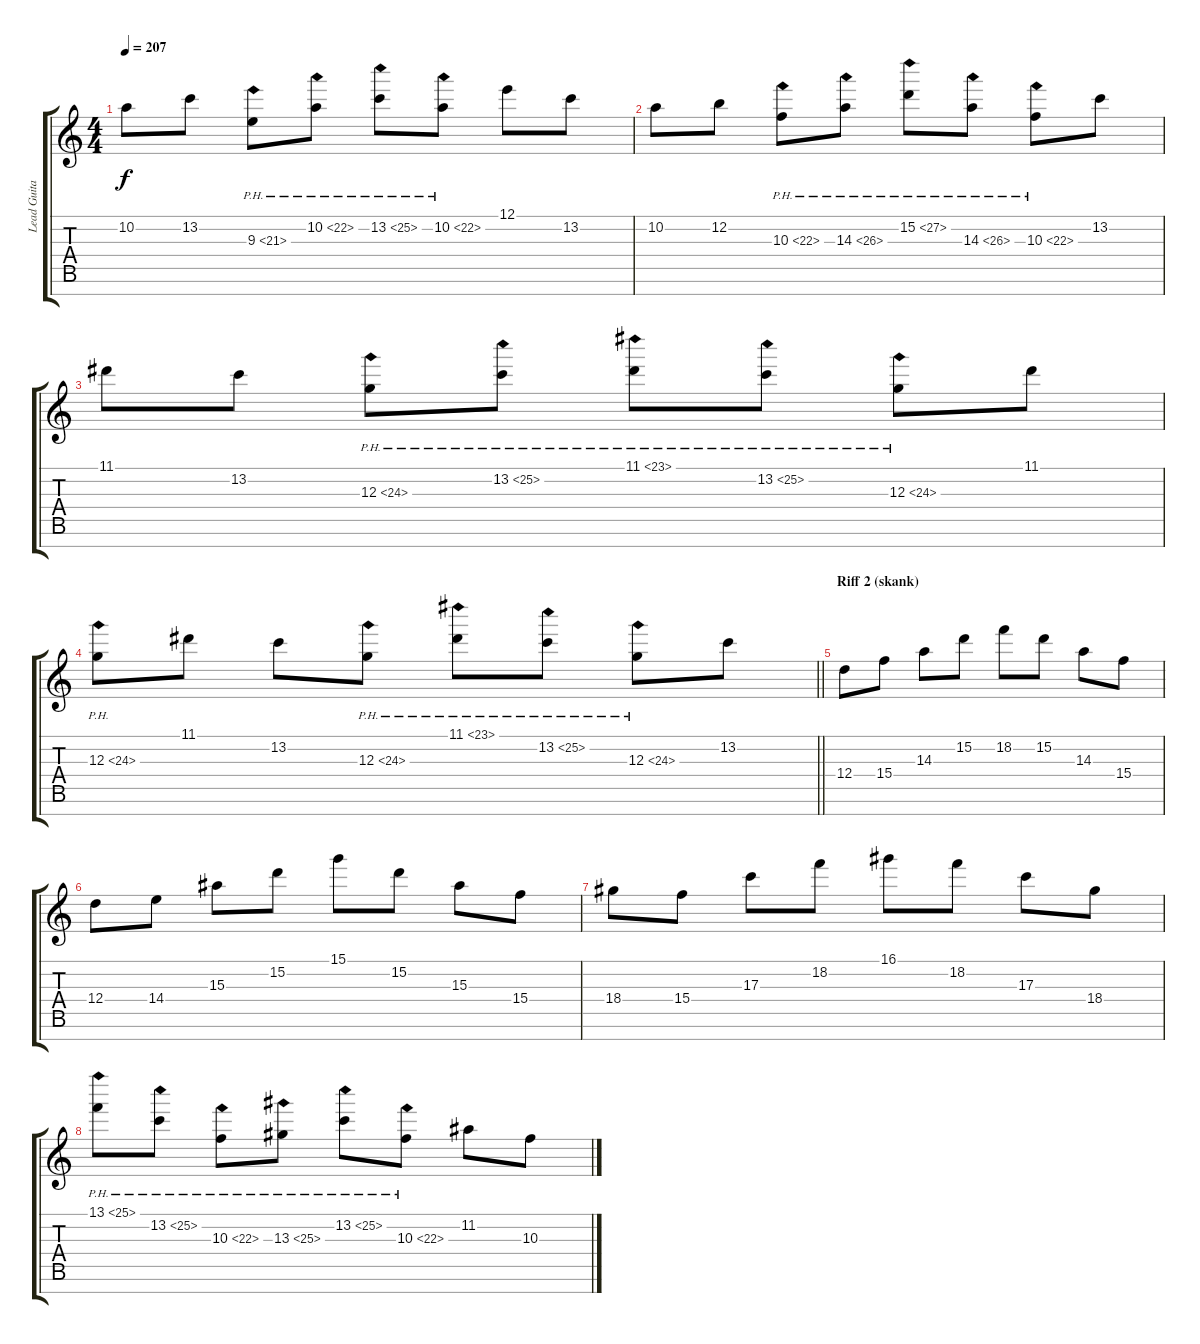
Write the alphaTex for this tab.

\track ("Lead Guitar" "Lead Guita") {instrument distortionguitar}
\staff {score tabs}
\tuning (E4 B3 G3 D3 A2 E2 B1) {hide}
\ts (4 4)
\tempo 207
\clef g2
\ks c
10.2.8{dy f} 13.2.8 9.3{ph 12}.8 10.2{ph 12}.8 13.2{ph 12}.8 10.2{ph 12}.8 12.1.8 13.2.8 |
10.2.8 12.2.8 10.3{ph 12}.8 14.3{ph 12}.8 15.2{ph 12}.8 14.3{ph 12}.8 10.3{ph 12}.8 13.2.8 |
11.1.8 13.2.8 12.3{ph 12}.8 13.2{ph 12}.8 11.1{ph 12}.8 13.2{ph 12}.8 12.3{ph 12}.8 11.1.8 |
\barLineRight lightlight
12.3{ph 12}.8 11.1.8 13.2.8 12.3{ph 12}.8 11.1{ph 12}.8 13.2{ph 12}.8 12.3{ph 12}.8 13.2.8 |
\section ("" "Riff 2 (skank)")
12.4.8 15.4.8 14.3.8 15.2.8 18.2.8 15.2.8 14.3.8 15.4.8 |
12.4.8 14.4.8 15.3.8 15.2.8 15.1.8 15.2.8 15.3.8 15.4.8 |
18.4.8 15.4.8 17.3.8 18.2.8 16.1.8 18.2.8 17.3.8 18.4.8 |
13.1{ph 12}.8 13.2{ph 12}.8 10.3{ph 12}.8 13.3{ph 12}.8 13.2{ph 12}.8 10.3{ph 12}.8 11.2.8 10.3.8
